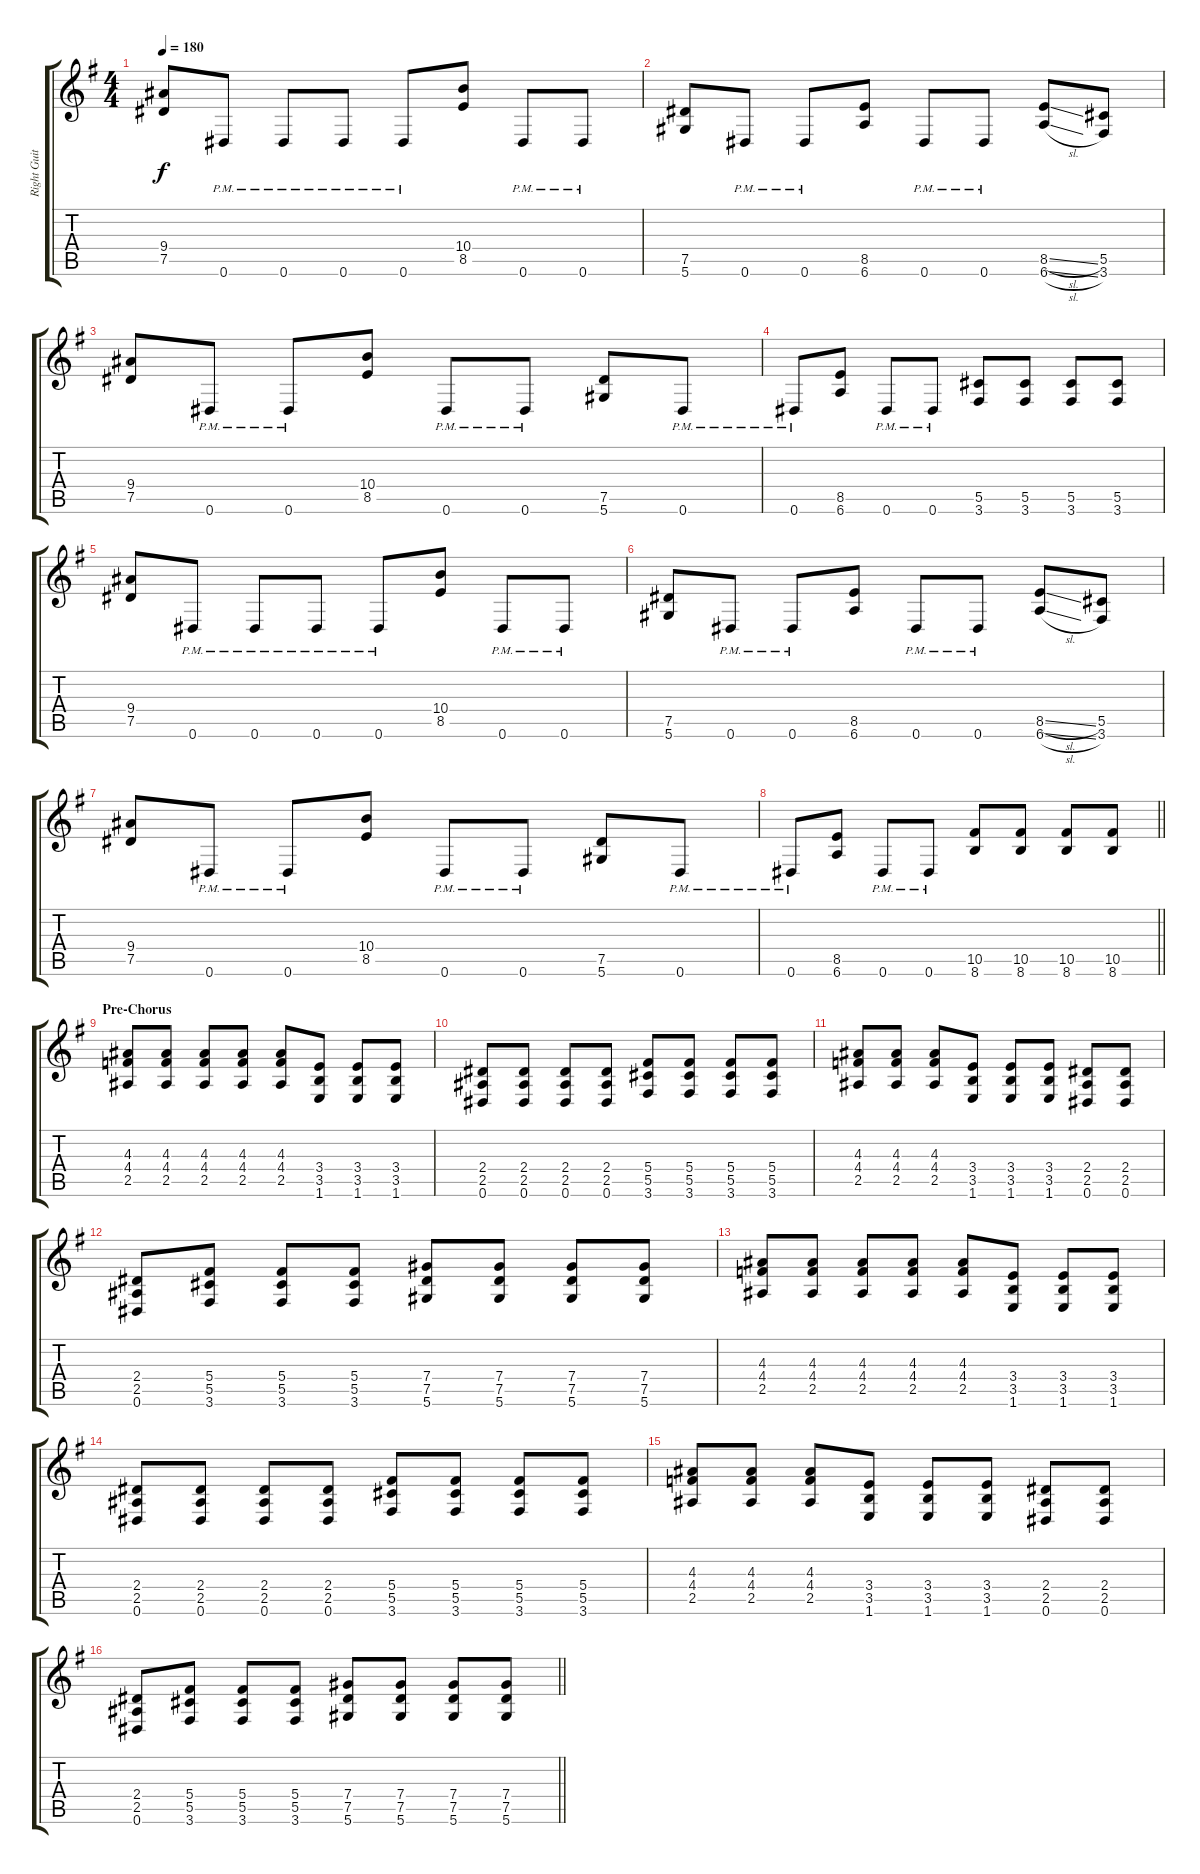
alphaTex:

\track ("Right Guitar" "Right Guit") {instrument distortionguitar}
\staff {score tabs}
\tuning (Eb4 Bb3 Gb3 Db3 Ab2 Eb2) {hide}
\ts (4 4)
\tempo 180
\clef g2
\ks g
(9.4 7.5).8{dy f} 0.6{pm}.8 0.6{pm}.8 0.6{pm}.8 0.6{pm}.8 (10.4 8.5).8 0.6{pm}.8 0.6{pm}.8 |
(7.5 5.6).8 0.6{pm}.8 0.6{pm}.8 (8.5 6.6).8 0.6{pm}.8 0.6{pm}.8 (8.5{sl} 6.6{sl}).8 (5.5 3.6).8 |
(9.4 7.5).8 0.6{pm}.8 0.6{pm}.8 (10.4 8.5).8 0.6{pm}.8 0.6{pm}.8 (7.5 5.6).8 0.6{pm}.8 |
0.6{pm}.8 (8.5 6.6).8 0.6{pm}.8 0.6{pm}.8 (5.5 3.6).8 (5.5 3.6).8 (5.5 3.6).8 (5.5 3.6).8 |
(9.4 7.5).8 0.6{pm}.8 0.6{pm}.8 0.6{pm}.8 0.6{pm}.8 (10.4 8.5).8 0.6{pm}.8 0.6{pm}.8 |
(7.5 5.6).8 0.6{pm}.8 0.6{pm}.8 (8.5 6.6).8 0.6{pm}.8 0.6{pm}.8 (8.5{sl} 6.6{sl}).8 (5.5 3.6).8 |
(9.4 7.5).8 0.6{pm}.8 0.6{pm}.8 (10.4 8.5).8 0.6{pm}.8 0.6{pm}.8 (7.5 5.6).8 0.6{pm}.8 |
\barLineRight lightlight
0.6{pm}.8 (8.5 6.6).8 0.6{pm}.8 0.6{pm}.8 (10.5 8.6).8 (10.5 8.6).8 (10.5 8.6).8 (10.5 8.6).8 |
\section ("" "Pre-Chorus")
(4.3 4.4 2.5).8 (4.3 4.4 2.5).8 (4.3 4.4 2.5).8 (4.3 4.4 2.5).8 (4.3 4.4 2.5).8 (3.4 3.5 1.6).8 (3.4 3.5 1.6).8 (3.4 3.5 1.6).8 |
(2.4 2.5 0.6).8 (2.4 2.5 0.6).8 (2.4 2.5 0.6).8 (2.4 2.5 0.6).8 (5.4 5.5 3.6).8 (5.4 5.5 3.6).8 (5.4 5.5 3.6).8 (5.4 5.5 3.6).8 |
(4.3 4.4 2.5).8 (4.3 4.4 2.5).8 (4.3 4.4 2.5).8 (3.4 3.5 1.6).8 (3.4 3.5 1.6).8 (3.4 3.5 1.6).8 (2.4 2.5 0.6).8 (2.4 2.5 0.6).8 |
(2.4 2.5 0.6).8 (5.4 5.5 3.6).8 (5.4 5.5 3.6).8 (5.4 5.5 3.6).8 (7.4 7.5 5.6).8 (7.4 7.5 5.6).8 (7.4 7.5 5.6).8 (7.4 7.5 5.6).8 |
(4.3 4.4 2.5).8 (4.3 4.4 2.5).8 (4.3 4.4 2.5).8 (4.3 4.4 2.5).8 (4.3 4.4 2.5).8 (3.4 3.5 1.6).8 (3.4 3.5 1.6).8 (3.4 3.5 1.6).8 |
(2.4 2.5 0.6).8 (2.4 2.5 0.6).8 (2.4 2.5 0.6).8 (2.4 2.5 0.6).8 (5.4 5.5 3.6).8 (5.4 5.5 3.6).8 (5.4 5.5 3.6).8 (5.4 5.5 3.6).8 |
(4.3 4.4 2.5).8 (4.3 4.4 2.5).8 (4.3 4.4 2.5).8 (3.4 3.5 1.6).8 (3.4 3.5 1.6).8 (3.4 3.5 1.6).8 (2.4 2.5 0.6).8 (2.4 2.5 0.6).8 |
\barLineRight lightlight
(2.4 2.5 0.6).8 (5.4 5.5 3.6).8 (5.4 5.5 3.6).8 (5.4 5.5 3.6).8 (7.4 7.5 5.6).8 (7.4 7.5 5.6).8 (7.4 7.5 5.6).8 (7.4 7.5 5.6).8
